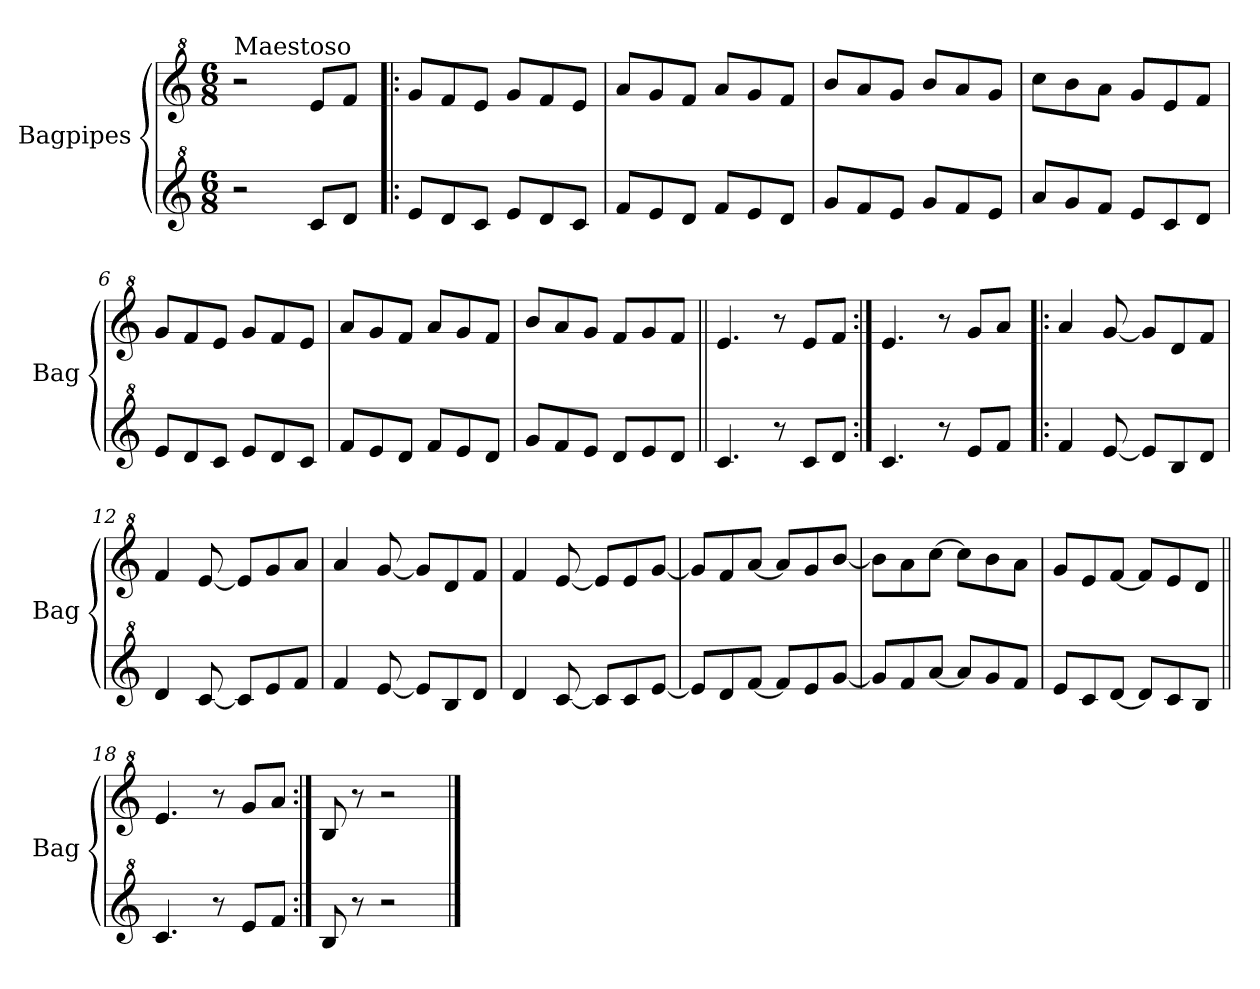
**kern	**kern
*part2	*part1
*staff2	*staff1
*I"Bagpipes	*I"Bagpipes
*I'Bag	*I'Bag
*clefG^2	*clefG^2
*k[]	*k[]
*C:	*C:
*M6/8	*M6/8
=1	=1
!	!LO:TX:a:t=Maestoso
2r	2r
8cc/L	8ee/L
8dd/J	8ff/J
=2!|:	=2!|:
8ee/L	8gg/L
8dd/	8ff/
8cc/J	8ee/J
8ee/L	8gg/L
8dd/	8ff/
8cc/J	8ee/J
=3	=3
8ff/L	8aa/L
8ee/	8gg/
8dd/J	8ff/J
8ff/L	8aa/L
8ee/	8gg/
8dd/J	8ff/J
=4	=4
8gg/L	8bb/L
8ff/	8aa/
8ee/J	8gg/J
8gg/L	8bb/L
8ff/	8aa/
8ee/J	8gg/J
=5	=5
8aa/L	8ccc\L
8gg/	8bb\
8ff/J	8aa\J
8ee/L	8gg/L
8cc/	8ee/
8dd/J	8ff/J
=6	=6
8ee/L	8gg/L
8dd/	8ff/
8cc/J	8ee/J
8ee/L	8gg/L
8dd/	8ff/
8cc/J	8ee/J
=7	=7
8ff/L	8aa/L
8ee/	8gg/
8dd/J	8ff/J
8ff/L	8aa/L
8ee/	8gg/
8dd/J	8ff/J
!!LO:LB:g=z
=8	=8
8gg/L	8bb/L
8ff/	8aa/
8ee/J	8gg/J
8dd/L	8ff/L
8ee/	8gg/
8dd/J	8ff/J
=9||	=9||
4.cc/	4.ee/
8r	8r
8cc/L	8ee/L
8dd/J	8ff/J
=10:|!	=10:|!
4.cc/	4.ee/
8r	8r
8ee/L	8gg/L
8ff/J	8aa/J
=11!|:	=11!|:
4ff/	4aa/
[8ee/	[8gg/
8ee/L]	8gg/L]
8b/	8dd/
8dd/J	8ff/J
=12	=12
4dd/	4ff/
[8cc/	[8ee/
8cc/L]	8ee/L]
8ee/	8gg/
8ff/J	8aa/J
=13	=13
4ff/	4aa/
[8ee/	[8gg/
8ee/L]	8gg/L]
8b/	8dd/
8dd/J	8ff/J
=14	=14
4dd/	4ff/
[8cc/	[8ee/
8cc/L]	8ee/L]
8cc/	8ee/
[8ee/J	[8gg/J
=15	=15
8ee/L]	8gg/L]
8dd/	8ff/
[8ff/J	[8aa/J
8ff/L]	8aa/L]
8ee/	8gg/
[8gg/J	[8bb/J
!!LO:LB:g=z
=16	=16
8gg/L]	8bb\L]
8ff/	8aa\
[8aa/J	[8ccc\J
8aa/L]	8ccc\L]
8gg/	8bb\
8ff/J	8aa\J
=17	=17
8ee/L	8gg/L
8cc/	8ee/
[8dd/J	[8ff/J
8dd/L]	8ff/L]
8cc/	8ee/
8b/J	8dd/J
=18||	=18||
4.cc/	4.ee/
8r	8r
8ee/L	8gg/L
8ff/J	8aa/J
=19:|!	=19:|!
8b/	8b/
8r	8r
2r	2r
==	==
*-	*-
